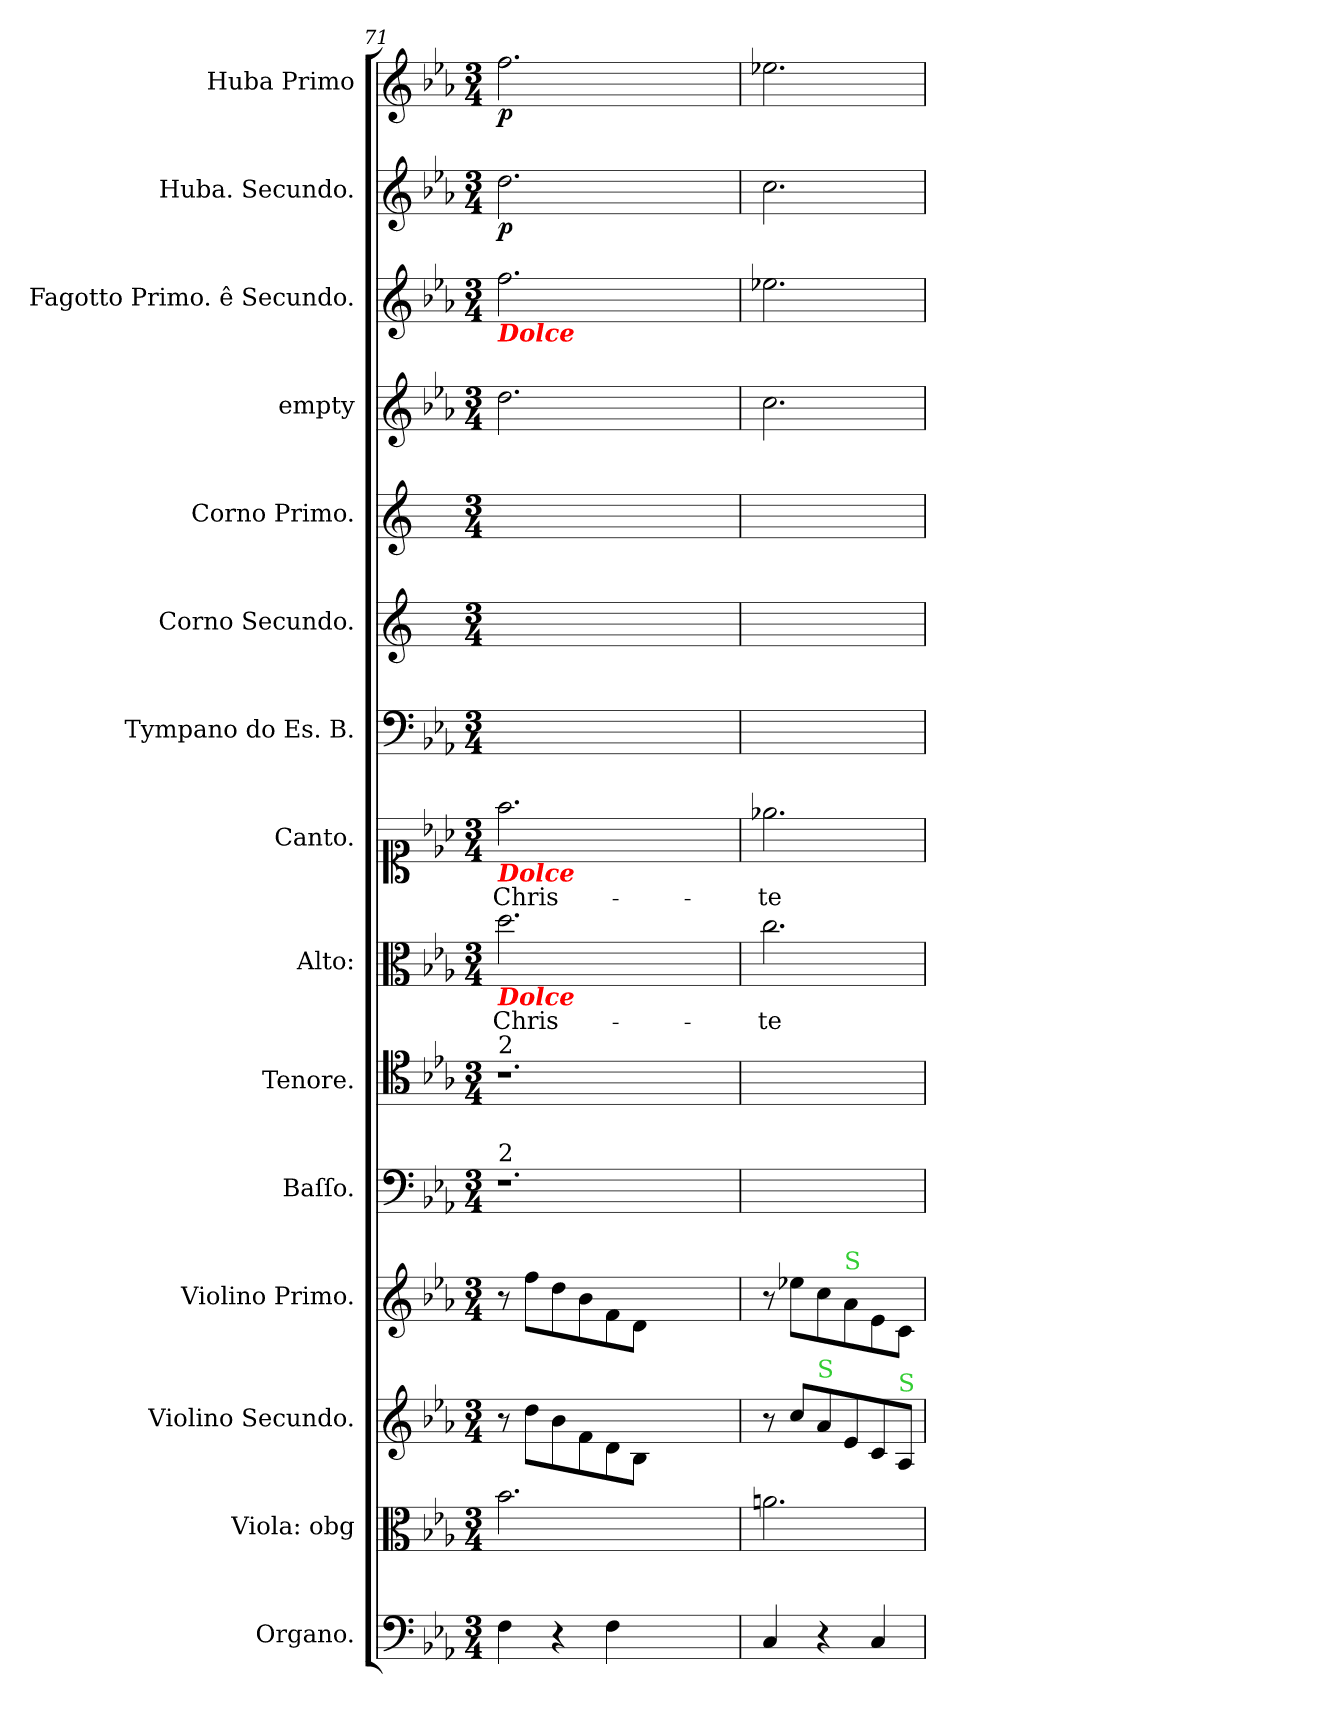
**kern	**kern	**kern	**kern	**kern	**kern	**kern	**text	**kern	**text	**kern	**kern	**kern	**kern	**kern	**kern	**dynam	**kern	**dynam
*part15	*part14	*part13	*part12	*part11	*part10	*part9	*part9	*part8	*part8	*part7	*part6	*part5	*part4	*part3	*part2	*part2	*part1	*part1
*staff15	*staff14	*staff13	*staff12	*staff11	*staff10	*staff9	*staff9	*staff8	*staff8	*staff7	*staff6	*staff5	*staff4	*staff3	*staff2	*staff2	*staff1	*staff1
*I"Organo.	*I"Viola: obg	*I"Violino Secundo.	*I"Violino Primo.	*I"Baſſo.	*I"Tenore.	*I"Alto:	*	*I"Canto.	*	*I"Tympano do Es. B.	*I"Corno Secundo.	*I"Corno Primo.	*I"empty	*I"Fagotto Primo. ê Secundo.	*I"Huba. Secundo.	*	*I"Huba Primo	*
*I'org	*I'vla	*	*I'vl I	*I'B	*I'T	*I'A	*	*I'C	*	*	*	*I'cor I	*	*	*	*	*	*
*clefF4	*clefC3	*clefG2	*clefG2	*clefF4	*clefC4	*clefC3	*	*clefC1	*	*clefF4	*clefG2	*clefG2	*clefG2	*clefG2	*clefG2	*	*clefG2	*
*	*	*	*	*	*	*	*	*	*	*	*ITrd5c9	*ITrd5c9	*	*	*	*	*	*
*k[b-e-a-]	*k[b-e-a-]	*k[b-e-a-]	*k[b-e-a-]	*k[b-e-a-]	*k[b-e-a-]	*k[b-e-a-]	*	*k[b-e-a-]	*	*k[b-e-a-]	*k[b-e-a-]	*k[b-e-a-]	*k[b-e-a-]	*k[b-e-a-]	*k[b-e-a-]	*	*k[b-e-a-]	*
*E-:	*E-:	*E-:	*E-:	*E-:	*E-:	*E-:	*	*E-:	*	*E-:	*E-:	*E-:	*	*	*E-:	*	*E-:	*
*M3/4	*M3/4	*M3/4	*M3/4	*M3/4	*M3/4	*M3/4	*	*M3/4	*	*M3/4	*M3/4	*M3/4	*M3/4	*M3/4	*M3/4	*	*M3/4	*
=71	=71	=71	=71	=71	=71	=71	=71	=71	=71	=71	=71	=71	=71	=71	=71	=71	=71	=71
!	!	!	!	!	!	!	!	!	!	!	!	!	!	!LO:TX:b:Bi:color=red:t=Dolce	!	!	!	!
!	!	!	!	!	!	!	!	!LO:TX:b:Bi:color=red:t=Dolce	!	!	!	!	!	!	!	!	!	!
!	!	!	!	!	!	!LO:TX:b:Bi:color=red:t=Dolce	!	!	!	!	!	!	!	!	!	!	!	!
!	!	!	!	!	!LO:TX:a:t=2	!	!	!	!	!	!	!	!	!	!	!	!	!
!	!	!	!	!LO:TX:a:t=2	!	!	!	!	!	!	!	!	!	!	!	!	!	!
4F\	2.b-\	8r	8r	1.r	1.r	2.dd\	Chris-	2.ff\	Chris-	1.ryy	1.ryy	1.ryy	2.dd\	2.ff\	2.dd\	p	2.ff\	p
.	.	8dd\L	8ff\L	.	.	.	.	.	.	.	.	.	.	.	.	.	.	.
4r	.	8b-\	8dd\	.	.	.	.	.	.	.	.	.	.	.	.	.	.	.
.	.	8f\	8b-\	.	.	.	.	.	.	.	.	.	.	.	.	.	.	.
4F\	.	8d\	8f\	.	.	.	.	.	.	.	.	.	.	.	.	.	.	.
.	.	8B-\J	8d\J	.	.	.	.	.	.	.	.	.	.	.	.	.	.	.
2.ryy	2.ryy	2.ryy	2.ryy	.	.	2.ryy	.	2.ryy	.	.	.	.	2.ryy	2.ryy	2.ryy	.	2.ryy	.
=72	=72	=72	=72	=72	=72	=72	=72	=72	=72	=72	=72	=72	=72	=72	=72	=72	=72	=72
4C/	2.an\	8r	8r	2.ryy	2.ryy	2.cc\	-te	2.ee-X\	-te	2.ryy	2.ryy	2.ryy	2.cc\	2.ee-X\	2.cc\	.	2.ee-X\	.
.	.	8cc/L	8ee-X\L	.	.	.	.	.	.	.	.	.	.	.	.	.	.	.
!	!	!LO:TX:a:color=limegreen:t=S	!	!	!	!	!	!	!	!	!	!	!	!	!	!	!	!
4r	.	8a-/	8cc\	.	.	.	.	.	.	.	.	.	.	.	.	.	.	.
!	!	!	!LO:TX:a:color=limegreen:t=S	!	!	!	!	!	!	!	!	!	!	!	!	!	!	!
.	.	8e-/	8a-\	.	.	.	.	.	.	.	.	.	.	.	.	.	.	.
4C/	.	8c/	8e-\	.	.	.	.	.	.	.	.	.	.	.	.	.	.	.
!	!	!LO:TX:a:color=limegreen:t=S	!	!	!	!	!	!	!	!	!	!	!	!	!	!	!	!
.	.	8A-/J	8c\J	.	.	.	.	.	.	.	.	.	.	.	.	.	.	.
=	=	=	=	=	=	=	=	=	=	=	=	=	=	=	=	=	=	=
*-	*-	*-	*-	*-	*-	*-	*-	*-	*-	*-	*-	*-	*-	*-	*-	*-	*-	*-
